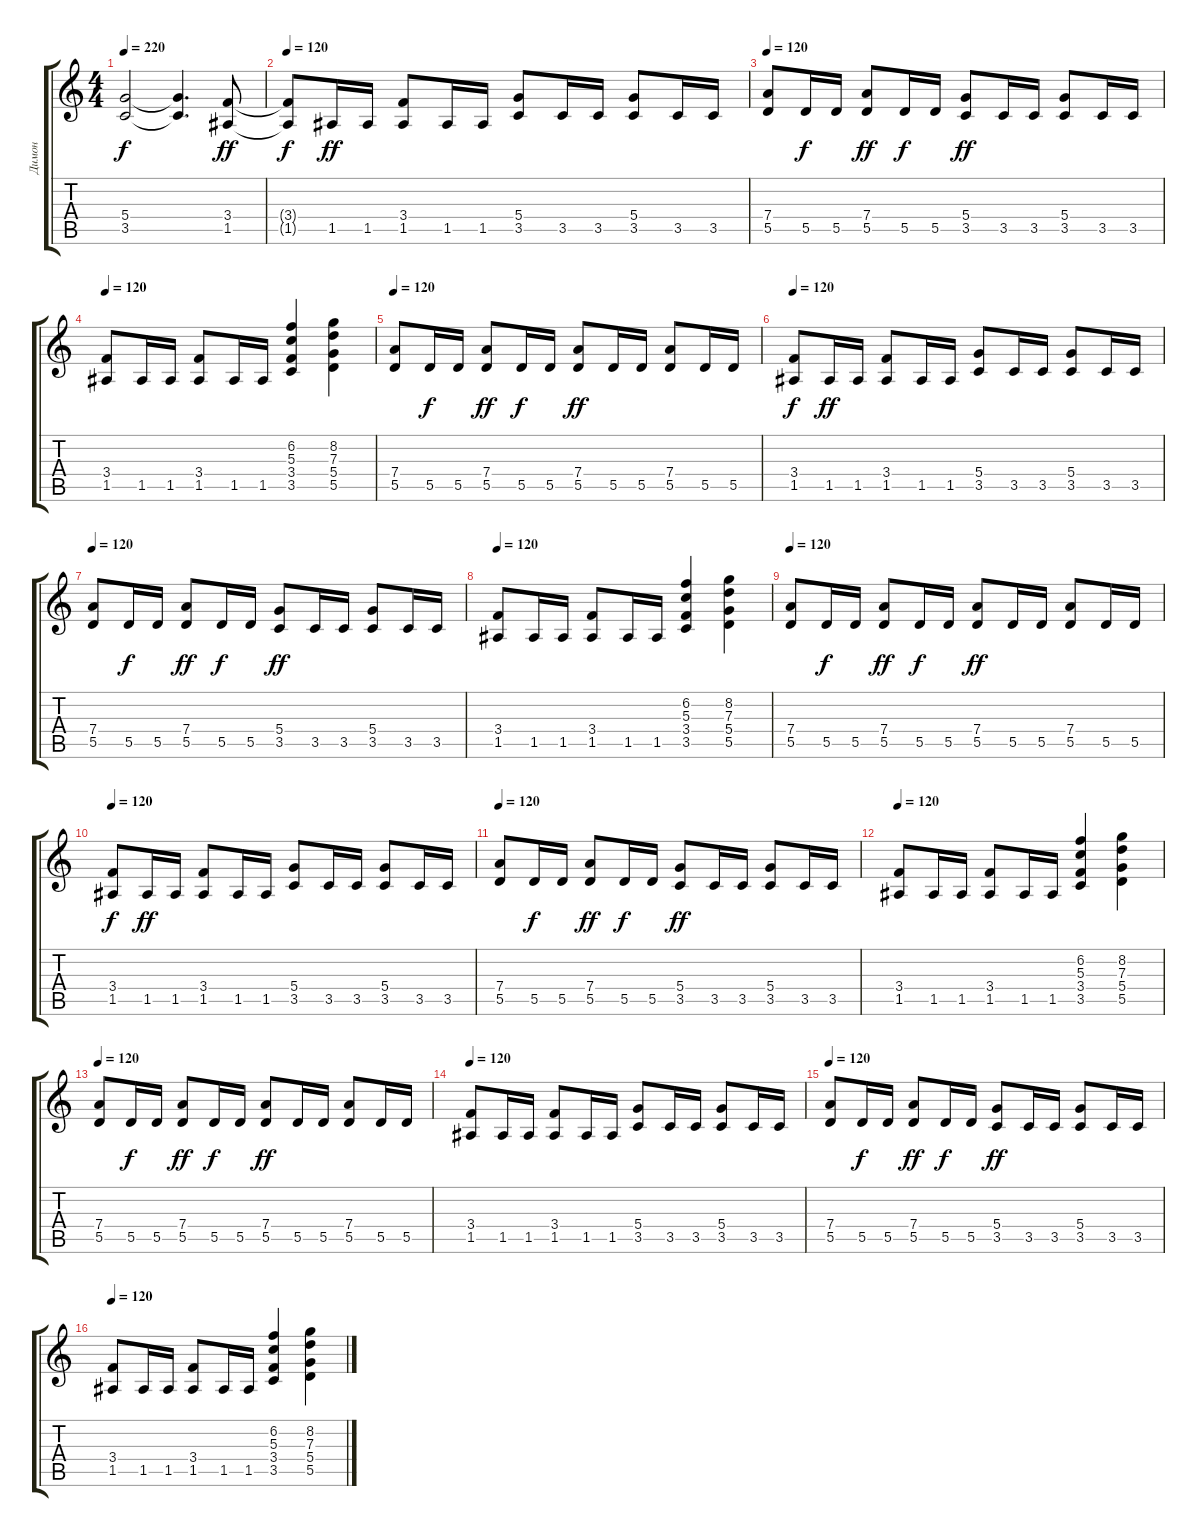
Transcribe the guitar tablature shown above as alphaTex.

\track ("Димон" "Димон") {instrument distortionguitar}
\staff {score tabs}
\tuning (E4 B3 G3 D3 A2 E2) {hide}
\ts (4 4)
\tempo 220
\clef g2
\ks c
(5.4{t} 3.5{t}).2{dy f} (5.4{t} 3.5{t}).4{d} (3.4 1.5).8{dy ff} |
\tempo 120
(3.4{t} 1.5{t}).8{dy f} 1.5.16{dy ff} 1.5.16 (3.4 1.5).8 1.5.16 1.5.16 (5.4 3.5).8 3.5.16 3.5.16 (5.4 3.5).8 3.5.16 3.5.16 |
\tempo 120
(7.4 5.5).8 5.5.16{dy f} 5.5.16 (7.4 5.5).8{dy ff} 5.5.16{dy f} 5.5.16 (5.4 3.5).8{dy ff} 3.5.16 3.5.16 (5.4 3.5).8 3.5.16 3.5.16 |
\tempo 120
(3.4 1.5).8 1.5.16 1.5.16 (3.4 1.5).8 1.5.16 1.5.16 (6.2 5.3 3.4 3.5).4 (8.2 7.3 5.4 5.5).4 |
\tempo 120
(7.4 5.5).8 5.5.16{dy f} 5.5.16 (7.4 5.5).8{dy ff} 5.5.16{dy f} 5.5.16 (7.4 5.5).8{dy ff} 5.5.16 5.5.16 (7.4 5.5).8 5.5.16 5.5.16 |
\tempo 120
(3.4 1.5).8{dy f} 1.5.16{dy ff} 1.5.16 (3.4 1.5).8 1.5.16 1.5.16 (5.4 3.5).8 3.5.16 3.5.16 (5.4 3.5).8 3.5.16 3.5.16 |
\tempo 120
(7.4 5.5).8 5.5.16{dy f} 5.5.16 (7.4 5.5).8{dy ff} 5.5.16{dy f} 5.5.16 (5.4 3.5).8{dy ff} 3.5.16 3.5.16 (5.4 3.5).8 3.5.16 3.5.16 |
\tempo 120
(3.4 1.5).8 1.5.16 1.5.16 (3.4 1.5).8 1.5.16 1.5.16 (6.2 5.3 3.4 3.5).4 (8.2 7.3 5.4 5.5).4 |
\tempo 120
(7.4 5.5).8 5.5.16{dy f} 5.5.16 (7.4 5.5).8{dy ff} 5.5.16{dy f} 5.5.16 (7.4 5.5).8{dy ff} 5.5.16 5.5.16 (7.4 5.5).8 5.5.16 5.5.16 |
\tempo 120
(3.4 1.5).8{dy f} 1.5.16{dy ff} 1.5.16 (3.4 1.5).8 1.5.16 1.5.16 (5.4 3.5).8 3.5.16 3.5.16 (5.4 3.5).8 3.5.16 3.5.16 |
\tempo 120
(7.4 5.5).8 5.5.16{dy f} 5.5.16 (7.4 5.5).8{dy ff} 5.5.16{dy f} 5.5.16 (5.4 3.5).8{dy ff} 3.5.16 3.5.16 (5.4 3.5).8 3.5.16 3.5.16 |
\tempo 120
(3.4 1.5).8 1.5.16 1.5.16 (3.4 1.5).8 1.5.16 1.5.16 (6.2 5.3 3.4 3.5).4 (8.2 7.3 5.4 5.5).4 |
\tempo 120
(7.4 5.5).8 5.5.16{dy f} 5.5.16 (7.4 5.5).8{dy ff} 5.5.16{dy f} 5.5.16 (7.4 5.5).8{dy ff} 5.5.16 5.5.16 (7.4 5.5).8 5.5.16 5.5.16 |
\tempo 120
(3.4 1.5).8 1.5.16 1.5.16 (3.4 1.5).8 1.5.16 1.5.16 (5.4 3.5).8 3.5.16 3.5.16 (5.4 3.5).8 3.5.16 3.5.16 |
\tempo 120
(7.4 5.5).8 5.5.16{dy f} 5.5.16 (7.4 5.5).8{dy ff} 5.5.16{dy f} 5.5.16 (5.4 3.5).8{dy ff} 3.5.16 3.5.16 (5.4 3.5).8 3.5.16 3.5.16 |
\tempo 120
(3.4 1.5).8 1.5.16 1.5.16 (3.4 1.5).8 1.5.16 1.5.16 (6.2 5.3 3.4 3.5).4 (8.2 7.3 5.4 5.5).4
